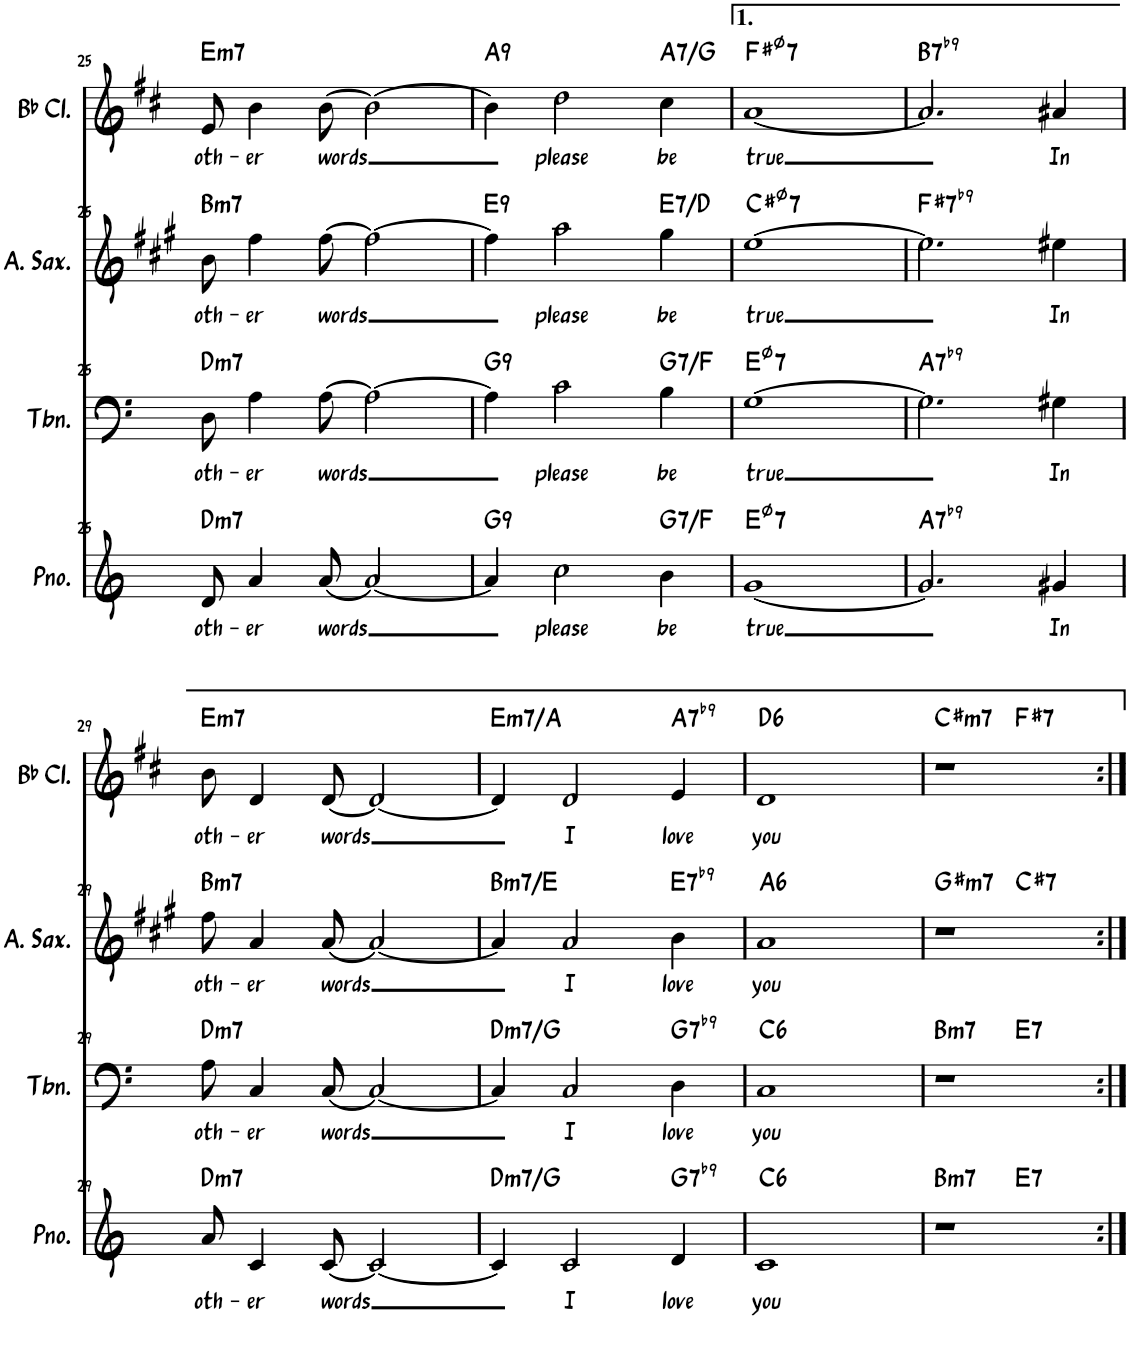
**kern	**text	**harte	**kern	**text	**harte	**kern	**text	**harte	**kern	**text	**harte
*part4	*part4	*part4	*part3	*part3	*part3	*part2	*part2	*part2	*part1	*part1	*part1
*staff4	*staff4	*	*staff3	*staff3	*	*staff2	*staff2	*	*staff1	*staff1	*
*I"钢琴	*	*	*I"长号	*	*	*I"中音萨克斯	*	*	*I"降B调单簧管	*	*
!!LO:PB:g=z
*clefG2	*	*	*clefF4	*	*	*clefG2	*	*	*clefG2	*	*
*	*	*	*	*	*	*Trd5c9	*	*	*Trd1c2	*	*
*k[]	*	*	*k[]	*	*	*k[f#c#g#]	*	*	*k[f#c#]	*	*
*M4/4	*	*	*M4/4	*	*	*M4/4	*	*	*M4/4	*	*
=25	=25	=25	=25	=25	=25	=25	=25	=25	=25	=25	=25
!	!LO:LY:b	!LO:H:kt=m7	!	!LO:LY:b	!LO:H:kt=m7	!	!LO:LY:b	!LO:H:kt=m7	!	!LO:LY:b	!LO:H:kt=m7
8d/	oth-	D:min7	8D\	oth-	D:min7	8b\	oth-	B:min7	8e/	oth-	E:min7
!	!LO:LY:b	!	!	!LO:LY:b	!	!	!LO:LY:b	!	!	!LO:LY:b	!
4a/	-er	.	4A\	-er	.	4ff#\	-er	.	4b\	-er	.
!	!LO:LY:b	!	!	!LO:LY:b	!	!	!LO:LY:b	!	!	!LO:LY:b	!
[8a/	words	.	[8A\	words	.	[8ff#\	words	.	[8b\	words	.
2a/_	.	.	2A\_	.	.	2ff#\_	.	.	2b\_	.	.
=26	=26	=26	=26	=26	=26	=26	=26	=26	=26	=26	=26
!	!	!LO:H:kt=9	!	!	!LO:H:kt=9	!	!	!LO:H:kt=9	!	!	!LO:H:kt=9
4a/]	.	G:9	4A\]	.	G:9	4ff#\]	.	E:9	4b\]	.	A:9
!	!LO:LY:b	!	!	!LO:LY:b	!	!	!LO:LY:b	!	!	!LO:LY:b	!
2cc\	please	.	2c\	please	.	2aa\	please	.	2dd\	please	.
!	!LO:LY:b	!LO:H:kt=7	!	!LO:LY:b	!LO:H:kt=7	!	!LO:LY:b	!LO:H:kt=7	!	!LO:LY:b	!LO:H:kt=7
4b\	be	G:7/b7	4B\	be	G:7/b7	4gg#\	be	E:7/b7	4cc#\	be	A:7/b7
=27	=27	=27	=27	=27	=27	=27	=27	=27	=27	=27	=27
!	!LO:LY:b	!LO:H:kt=7	!	!LO:LY:b	!LO:H:kt=7	!	!LO:LY:b	!LO:H:kt=7	!	!LO:LY:b	!LO:H:kt=7
[1g	true	E:hdim7	[1G	true	E:hdim7	[1ee	true	C#:hdim7	[1a	true	F#:hdim7
=28	=28	=28	=28	=28	=28	=28	=28	=28	=28	=28	=28
!	!	!LO:H:kt=7	!	!	!LO:H:kt=7	!	!	!LO:H:kt=7	!	!	!LO:H:kt=7
2.g/]	.	A:7(b9)	2.G\]	.	A:7(b9)	2.ee\]	.	F#:7(b9)	2.a/]	.	B:7(b9)
!	!LO:LY:b	!	!	!LO:LY:b	!	!	!LO:LY:b	!	!	!LO:LY:b	!
4g#X/	In	.	4G#X\	In	.	4ee#X\	In	.	4a#X/	In	.
!!LO:LB:g=z
=29	=29	=29	=29	=29	=29	=29	=29	=29	=29	=29	=29
!	!LO:LY:b	!LO:H:kt=m7	!	!LO:LY:b	!LO:H:kt=m7	!	!LO:LY:b	!LO:H:kt=m7	!	!LO:LY:b	!LO:H:kt=m7
8a/	oth-	D:min7	8A\	oth-	D:min7	8ff#\	oth-	B:min7	8b\	oth-	E:min7
!	!LO:LY:b	!	!	!LO:LY:b	!	!	!LO:LY:b	!	!	!LO:LY:b	!
4c/	-er	.	4C/	-er	.	4a/	-er	.	4d/	-er	.
!	!LO:LY:b	!	!	!LO:LY:b	!	!	!LO:LY:b	!	!	!LO:LY:b	!
[8c/	words	.	[8C/	words	.	[8a/	words	.	[8d/	words	.
2c/_	.	.	2C/_	.	.	2a/_	.	.	2d/_	.	.
=30	=30	=30	=30	=30	=30	=30	=30	=30	=30	=30	=30
!	!	!LO:H:kt=m7	!	!	!LO:H:kt=m7	!	!	!LO:H:kt=m7	!	!	!LO:H:kt=m7
4c/]	.	D:min7/4	4C/]	.	D:min7/4	4a/]	.	B:min7/4	4d/]	.	E:min7/4
!	!LO:LY:b	!	!	!LO:LY:b	!	!	!LO:LY:b	!	!	!LO:LY:b	!
2c/	I	.	2C/	I	.	2a/	I	.	2d/	I	.
!	!LO:LY:b	!LO:H:kt=7	!	!LO:LY:b	!LO:H:kt=7	!	!LO:LY:b	!LO:H:kt=7	!	!LO:LY:b	!LO:H:kt=7
4d/	love	G:7(b9)	4D\	love	G:7(b9)	4b\	love	E:7(b9)	4e/	love	A:7(b9)
=31	=31	=31	=31	=31	=31	=31	=31	=31	=31	=31	=31
!	!LO:LY:b	!LO:H:kt=6	!	!LO:LY:b	!LO:H:kt=6	!	!LO:LY:b	!LO:H:kt=6	!	!LO:LY:b	!LO:H:kt=6
1c	you	C:maj6	1C	you	C:maj6	1a	you	A:maj6	1d	you	D:maj6
=32	=32	=32	=32	=32	=32	=32	=32	=32	=32	=32	=32
!	!	!LO:H:kt=m7	!	!	!LO:H:kt=m7	!	!	!LO:H:kt=m7	!	!	!LO:H:kt=m7
*^	*	*	*^	*	*	*^	*	*	*^	*	*
1r	2ryy	.	B:min7	1r	2ryy	.	B:min7	1r	2ryy	.	G#:min7	1r	2ryy	.	C#:min7
!	!	!	!LO:H:kt=7	!	!	!	!LO:H:kt=7	!	!	!	!LO:H:kt=7	!	!	!	!LO:H:kt=7
.	2ryy	.	E:7	.	2ryy	.	E:7	.	2ryy	.	C#:7	.	2ryy	.	F#:7
*v	*v	*	*	*	*	*	*	*v	*v	*	*	*v	*v	*	*
*	*	*	*v	*v	*	*	*	*	*	*	*	*
=:|!	=:|!	=:|!	=:|!	=:|!	=:|!	=:|!	=:|!	=:|!	=:|!	=:|!	=:|!
*-	*-	*-	*-	*-	*-	*-	*-	*-	*-	*-	*-
